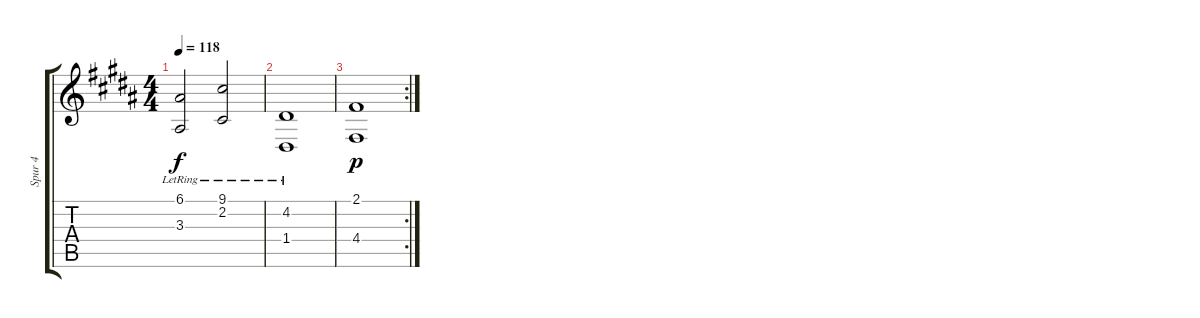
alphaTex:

\track ("Spur 4" "Spur 4") {instrument acousticgrandpiano}
\staff {score tabs}
\tuning (E4 B3 G3 D3 A2 E2) {hide}
\ts (4 4)
\tempo 118
\clef g2
\ks b
(6.1 3.3{lr}).2{dy f} (9.1 2.2{lr}).2 |
(4.2 1.4{lr}).1{volume 14} |
\rc 2
(2.1 4.4).1{dy p}
